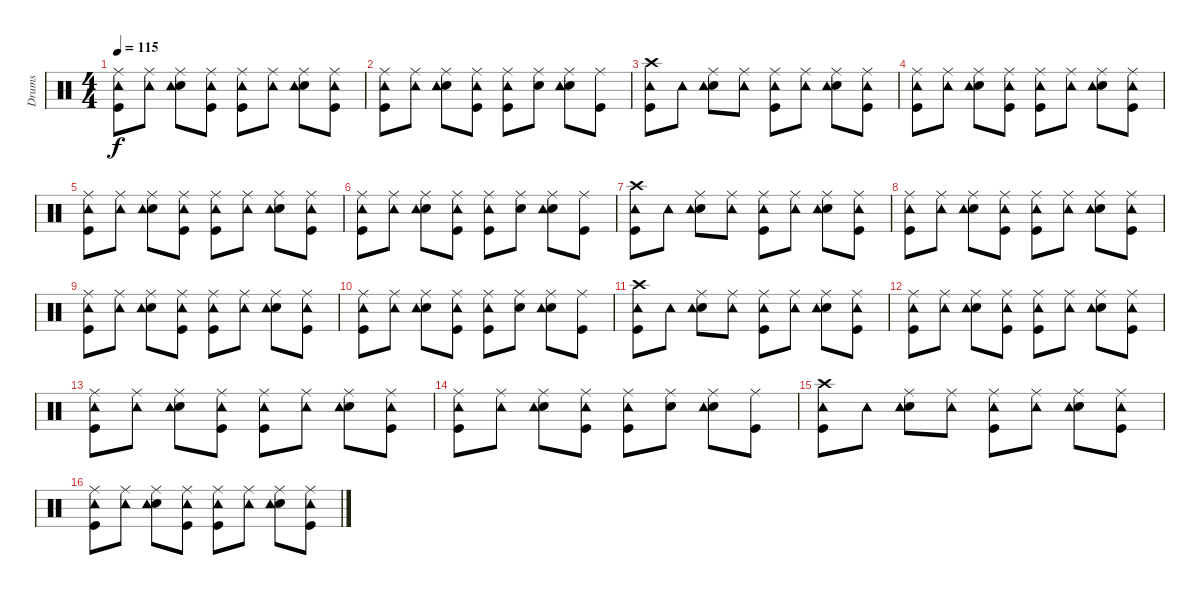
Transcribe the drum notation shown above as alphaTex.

\track ("Drums" "Drums") {instrument percussion}
\staff {score}
\articulation defaults
\ts (4 4)
\tempo 115
\clef neutral
\ks c
("Kick (hit)" "Ride (middle)" "Tambourine (hit)").8{dy f} ("Ride (middle)" "Tambourine (hit)").8 ("Electric Snare (hit)" "Ride (middle)" "Tambourine (hit)").8 ("Kick (hit)" "Ride (middle)" "Tambourine (hit)").8 ("Kick (hit)" "Ride (middle)" "Tambourine (hit)").8 ("Ride (middle)" "Tambourine (hit)").8 ("Ride (middle)" "Electric Snare (hit)" "Tambourine (hit)").8 ("Kick (hit)" "Ride (middle)" "Tambourine (hit)").8 |
("Kick (hit)" "Ride (middle)" "Tambourine (hit)").8 ("Ride (middle)" "Tambourine (hit)").8 ("Electric Snare (hit)" "Ride (middle)" "Tambourine (hit)").8 ("Kick (hit)" "Ride (middle)" "Tambourine (hit)").8 ("Kick (hit)" "Ride (middle)" "Tambourine (hit)").8 ("Electric Snare (hit)" "Ride (middle)").8 ("Ride (middle)" "Electric Snare (hit)" "Tambourine (hit)").8 ("Ride (middle)" "Kick (hit)").8 |
("Kick (hit)" "Crash high (hit)" "Tambourine (hit)").8 "Tambourine (hit)".8 ("Electric Snare (hit)" "Ride (middle)" "Tambourine (hit)").8 ("Ride (middle)" "Tambourine (hit)").8 ("Ride (middle)" "Kick (hit)" "Tambourine (hit)").8 ("Ride (middle)" "Tambourine (hit)").8 ("Electric Snare (hit)" "Ride (middle)" "Tambourine (hit)").8 ("Kick (hit)" "Ride (middle)" "Tambourine (hit)").8 |
("Kick (hit)" "Ride (middle)" "Tambourine (hit)").8 ("Ride (middle)" "Tambourine (hit)").8 ("Electric Snare (hit)" "Ride (middle)" "Tambourine (hit)").8 ("Kick (hit)" "Ride (middle)" "Tambourine (hit)").8 ("Kick (hit)" "Ride (middle)" "Tambourine (hit)").8 ("Ride (middle)" "Tambourine (hit)").8 ("Electric Snare (hit)" "Ride (middle)" "Tambourine (hit)").8 ("Ride (middle)" "Kick (hit)" "Tambourine (hit)").8 |
("Kick (hit)" "Ride (middle)" "Tambourine (hit)").8 ("Ride (middle)" "Tambourine (hit)").8 ("Electric Snare (hit)" "Ride (middle)" "Tambourine (hit)").8 ("Kick (hit)" "Ride (middle)" "Tambourine (hit)").8 ("Kick (hit)" "Ride (middle)" "Tambourine (hit)").8 ("Ride (middle)" "Tambourine (hit)").8 ("Ride (middle)" "Electric Snare (hit)" "Tambourine (hit)").8 ("Kick (hit)" "Ride (middle)" "Tambourine (hit)").8 |
("Kick (hit)" "Ride (middle)" "Tambourine (hit)").8 ("Ride (middle)" "Tambourine (hit)").8 ("Electric Snare (hit)" "Ride (middle)" "Tambourine (hit)").8 ("Kick (hit)" "Ride (middle)" "Tambourine (hit)").8 ("Kick (hit)" "Ride (middle)" "Tambourine (hit)").8 ("Electric Snare (hit)" "Ride (middle)").8 ("Ride (middle)" "Electric Snare (hit)" "Tambourine (hit)").8 ("Ride (middle)" "Kick (hit)").8 |
("Kick (hit)" "Crash high (hit)" "Tambourine (hit)").8 "Tambourine (hit)".8 ("Electric Snare (hit)" "Ride (middle)" "Tambourine (hit)").8 ("Ride (middle)" "Tambourine (hit)").8 ("Ride (middle)" "Kick (hit)" "Tambourine (hit)").8 ("Ride (middle)" "Tambourine (hit)").8 ("Electric Snare (hit)" "Ride (middle)" "Tambourine (hit)").8 ("Kick (hit)" "Ride (middle)" "Tambourine (hit)").8 |
("Kick (hit)" "Ride (middle)" "Tambourine (hit)").8 ("Ride (middle)" "Tambourine (hit)").8 ("Electric Snare (hit)" "Ride (middle)" "Tambourine (hit)").8 ("Kick (hit)" "Ride (middle)" "Tambourine (hit)").8 ("Kick (hit)" "Ride (middle)" "Tambourine (hit)").8 ("Ride (middle)" "Tambourine (hit)").8 ("Electric Snare (hit)" "Ride (middle)" "Tambourine (hit)").8 ("Ride (middle)" "Kick (hit)" "Tambourine (hit)").8 |
("Kick (hit)" "Ride (middle)" "Tambourine (hit)").8 ("Ride (middle)" "Tambourine (hit)").8 ("Electric Snare (hit)" "Ride (middle)" "Tambourine (hit)").8 ("Kick (hit)" "Ride (middle)" "Tambourine (hit)").8 ("Kick (hit)" "Ride (middle)" "Tambourine (hit)").8 ("Ride (middle)" "Tambourine (hit)").8 ("Ride (middle)" "Electric Snare (hit)" "Tambourine (hit)").8 ("Kick (hit)" "Ride (middle)" "Tambourine (hit)").8 |
("Kick (hit)" "Ride (middle)" "Tambourine (hit)").8 ("Ride (middle)" "Tambourine (hit)").8 ("Electric Snare (hit)" "Ride (middle)" "Tambourine (hit)").8 ("Kick (hit)" "Ride (middle)" "Tambourine (hit)").8 ("Kick (hit)" "Ride (middle)" "Tambourine (hit)").8 ("Electric Snare (hit)" "Ride (middle)").8 ("Ride (middle)" "Electric Snare (hit)" "Tambourine (hit)").8 ("Ride (middle)" "Kick (hit)").8 |
("Kick (hit)" "Crash high (hit)" "Tambourine (hit)").8 "Tambourine (hit)".8 ("Electric Snare (hit)" "Ride (middle)" "Tambourine (hit)").8 ("Ride (middle)" "Tambourine (hit)").8 ("Ride (middle)" "Kick (hit)" "Tambourine (hit)").8 ("Ride (middle)" "Tambourine (hit)").8 ("Electric Snare (hit)" "Ride (middle)" "Tambourine (hit)").8 ("Kick (hit)" "Ride (middle)" "Tambourine (hit)").8 |
("Kick (hit)" "Ride (middle)" "Tambourine (hit)").8 ("Ride (middle)" "Tambourine (hit)").8 ("Electric Snare (hit)" "Ride (middle)" "Tambourine (hit)").8 ("Kick (hit)" "Ride (middle)" "Tambourine (hit)").8 ("Kick (hit)" "Ride (middle)" "Tambourine (hit)").8 ("Ride (middle)" "Tambourine (hit)").8 ("Electric Snare (hit)" "Ride (middle)" "Tambourine (hit)").8 ("Ride (middle)" "Kick (hit)" "Tambourine (hit)").8 |
("Kick (hit)" "Ride (middle)" "Tambourine (hit)").8 ("Ride (middle)" "Tambourine (hit)").8 ("Electric Snare (hit)" "Ride (middle)" "Tambourine (hit)").8 ("Kick (hit)" "Ride (middle)" "Tambourine (hit)").8 ("Kick (hit)" "Ride (middle)" "Tambourine (hit)").8 ("Ride (middle)" "Tambourine (hit)").8 ("Ride (middle)" "Electric Snare (hit)" "Tambourine (hit)").8 ("Kick (hit)" "Ride (middle)" "Tambourine (hit)").8 |
("Kick (hit)" "Ride (middle)" "Tambourine (hit)").8 ("Ride (middle)" "Tambourine (hit)").8 ("Electric Snare (hit)" "Ride (middle)" "Tambourine (hit)").8 ("Kick (hit)" "Ride (middle)" "Tambourine (hit)").8 ("Kick (hit)" "Ride (middle)" "Tambourine (hit)").8 ("Electric Snare (hit)" "Ride (middle)").8 ("Ride (middle)" "Electric Snare (hit)" "Tambourine (hit)").8 ("Ride (middle)" "Kick (hit)").8 |
("Kick (hit)" "Crash high (hit)" "Tambourine (hit)").8 "Tambourine (hit)".8 ("Electric Snare (hit)" "Ride (middle)" "Tambourine (hit)").8 ("Ride (middle)" "Tambourine (hit)").8 ("Ride (middle)" "Kick (hit)" "Tambourine (hit)").8 ("Ride (middle)" "Tambourine (hit)").8 ("Electric Snare (hit)" "Ride (middle)" "Tambourine (hit)").8 ("Kick (hit)" "Ride (middle)" "Tambourine (hit)").8 |
("Kick (hit)" "Ride (middle)" "Tambourine (hit)").8 ("Ride (middle)" "Tambourine (hit)").8 ("Electric Snare (hit)" "Ride (middle)" "Tambourine (hit)").8 ("Kick (hit)" "Ride (middle)" "Tambourine (hit)").8 ("Kick (hit)" "Ride (middle)" "Tambourine (hit)").8 ("Ride (middle)" "Tambourine (hit)").8 ("Electric Snare (hit)" "Ride (middle)" "Tambourine (hit)").8 ("Ride (middle)" "Kick (hit)" "Tambourine (hit)").8
